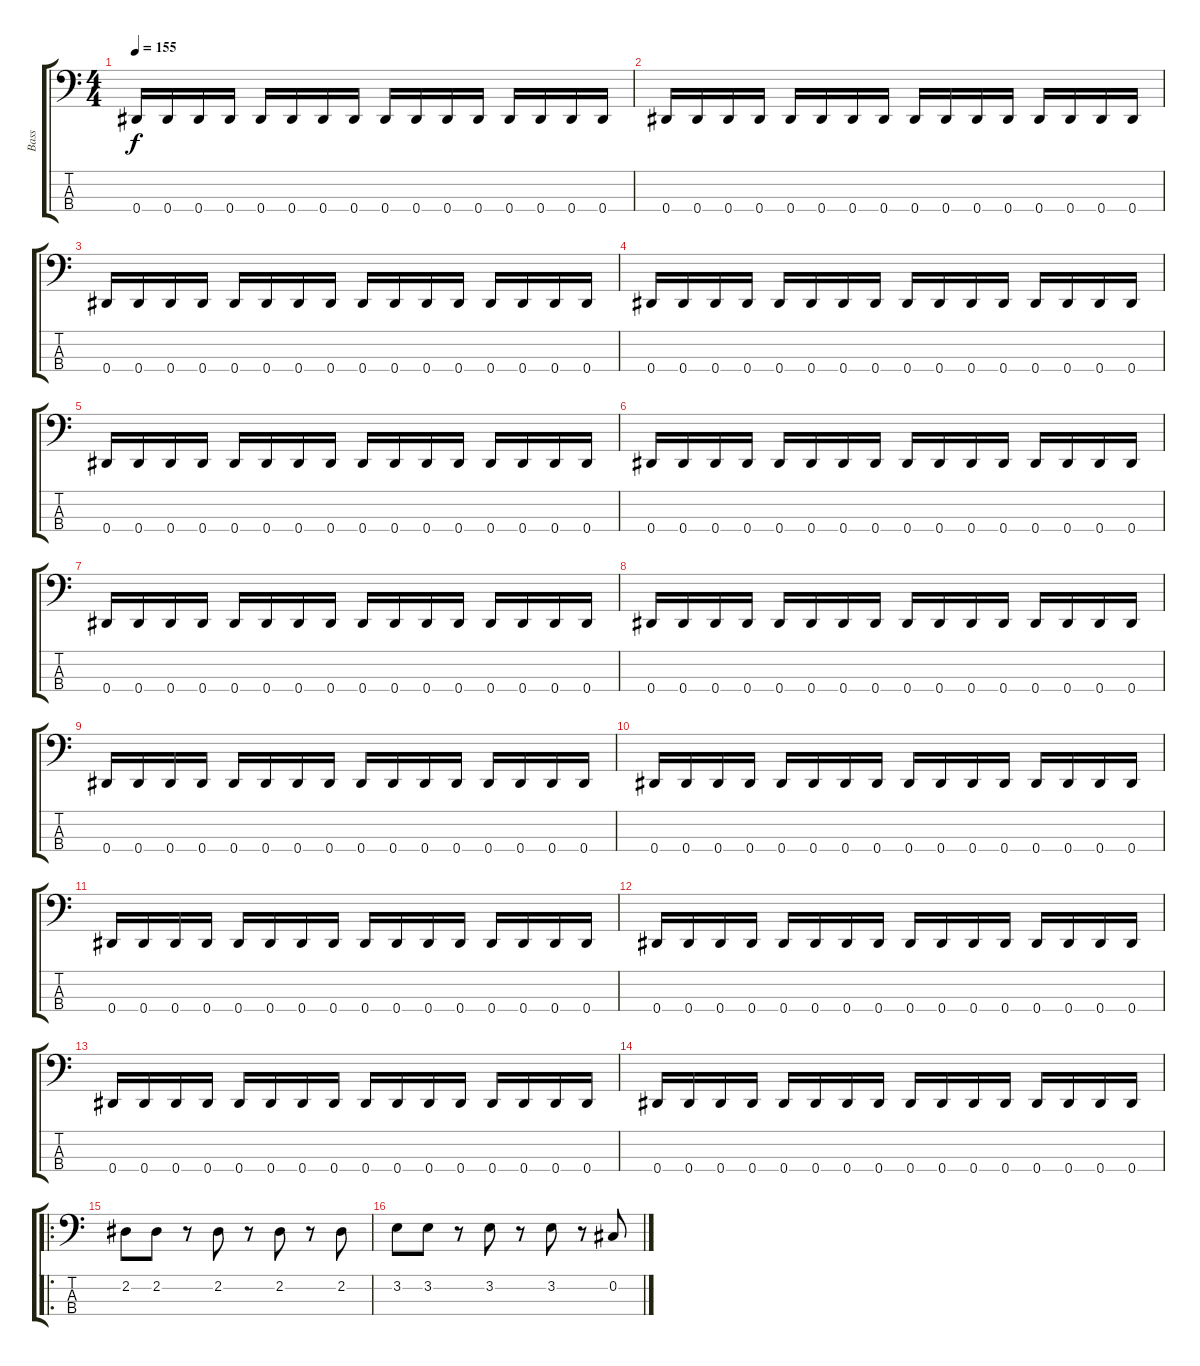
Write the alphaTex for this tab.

\track ("Bass" "Bass") {instrument electricbasspick}
\staff {score tabs}
\tuning (Gb2 Db2 Ab1 Eb1) {hide}
\ts (4 4)
\tempo 155
\clef f4
\ks c
0.4.16{dy f} 0.4.16 0.4.16 0.4.16 0.4.16 0.4.16 0.4.16 0.4.16 0.4.16 0.4.16 0.4.16 0.4.16 0.4.16 0.4.16 0.4.16 0.4.16 |
0.4.16 0.4.16 0.4.16 0.4.16 0.4.16 0.4.16 0.4.16 0.4.16 0.4.16 0.4.16 0.4.16 0.4.16 0.4.16 0.4.16 0.4.16 0.4.16 |
0.4.16 0.4.16 0.4.16 0.4.16 0.4.16 0.4.16 0.4.16 0.4.16 0.4.16 0.4.16 0.4.16 0.4.16 0.4.16 0.4.16 0.4.16 0.4.16 |
0.4.16 0.4.16 0.4.16 0.4.16 0.4.16 0.4.16 0.4.16 0.4.16 0.4.16 0.4.16 0.4.16 0.4.16 0.4.16 0.4.16 0.4.16 0.4.16 |
0.4.16 0.4.16 0.4.16 0.4.16 0.4.16 0.4.16 0.4.16 0.4.16 0.4.16 0.4.16 0.4.16 0.4.16 0.4.16 0.4.16 0.4.16 0.4.16 |
0.4.16 0.4.16 0.4.16 0.4.16 0.4.16 0.4.16 0.4.16 0.4.16 0.4.16 0.4.16 0.4.16 0.4.16 0.4.16 0.4.16 0.4.16 0.4.16 |
0.4.16 0.4.16 0.4.16 0.4.16 0.4.16 0.4.16 0.4.16 0.4.16 0.4.16 0.4.16 0.4.16 0.4.16 0.4.16 0.4.16 0.4.16 0.4.16 |
0.4.16 0.4.16 0.4.16 0.4.16 0.4.16 0.4.16 0.4.16 0.4.16 0.4.16 0.4.16 0.4.16 0.4.16 0.4.16 0.4.16 0.4.16 0.4.16 |
0.4.16 0.4.16 0.4.16 0.4.16 0.4.16 0.4.16 0.4.16 0.4.16 0.4.16 0.4.16 0.4.16 0.4.16 0.4.16 0.4.16 0.4.16 0.4.16 |
0.4.16 0.4.16 0.4.16 0.4.16 0.4.16 0.4.16 0.4.16 0.4.16 0.4.16 0.4.16 0.4.16 0.4.16 0.4.16 0.4.16 0.4.16 0.4.16 |
0.4.16 0.4.16 0.4.16 0.4.16 0.4.16 0.4.16 0.4.16 0.4.16 0.4.16 0.4.16 0.4.16 0.4.16 0.4.16 0.4.16 0.4.16 0.4.16 |
0.4.16 0.4.16 0.4.16 0.4.16 0.4.16 0.4.16 0.4.16 0.4.16 0.4.16 0.4.16 0.4.16 0.4.16 0.4.16 0.4.16 0.4.16 0.4.16 |
0.4.16 0.4.16 0.4.16 0.4.16 0.4.16 0.4.16 0.4.16 0.4.16 0.4.16 0.4.16 0.4.16 0.4.16 0.4.16 0.4.16 0.4.16 0.4.16 |
0.4.16 0.4.16 0.4.16 0.4.16 0.4.16 0.4.16 0.4.16 0.4.16 0.4.16 0.4.16 0.4.16 0.4.16 0.4.16 0.4.16 0.4.16 0.4.16 |
\ro
2.2.8 2.2.8 r.8 2.2.8 r.8 2.2.8 r.8 2.2.8 |
3.2.8 3.2.8 r.8 3.2.8 r.8 3.2.8 r.8 0.2.8
